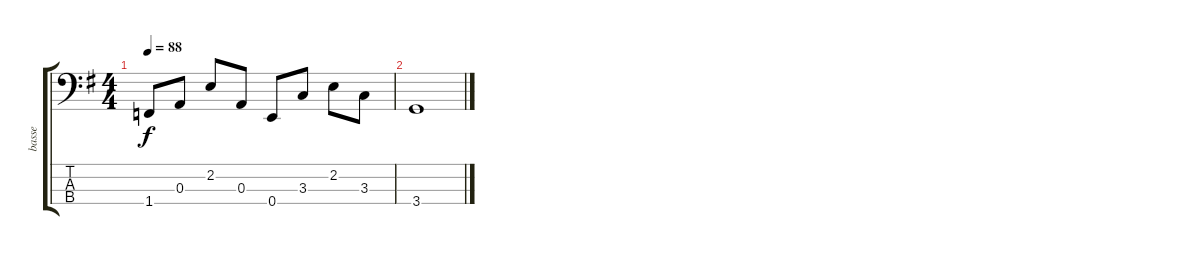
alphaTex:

\track ("basse" "basse") {instrument acousticbass}
\staff {score tabs}
\tuning (G2 D2 A1 E1) {hide}
\ts (4 4)
\tempo 88
\clef f4
\ks g
1.4.8{dy f} 0.3.8 2.2.8 0.3.8 0.4.8 3.3.8 2.2.8 3.3.8 |
3.4.1
